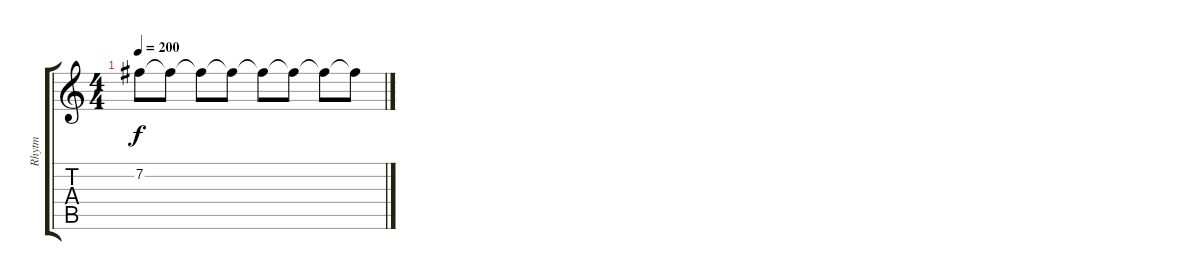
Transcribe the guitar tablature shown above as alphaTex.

\track ("Rhytm" "Rhytm") {instrument electricguitarjazz}
\staff {score tabs}
\tuning (E4 B3 G3 D3 A2 E2) {hide}
\ts (4 4)
\tempo 200
\clef g2
\ks c
7.2{t}.8{dy f} 7.2{t}.8 7.2{t}.8 7.2{t}.8 7.2{t}.8 7.2{t}.8 7.2{t}.8 7.2{t}.8
